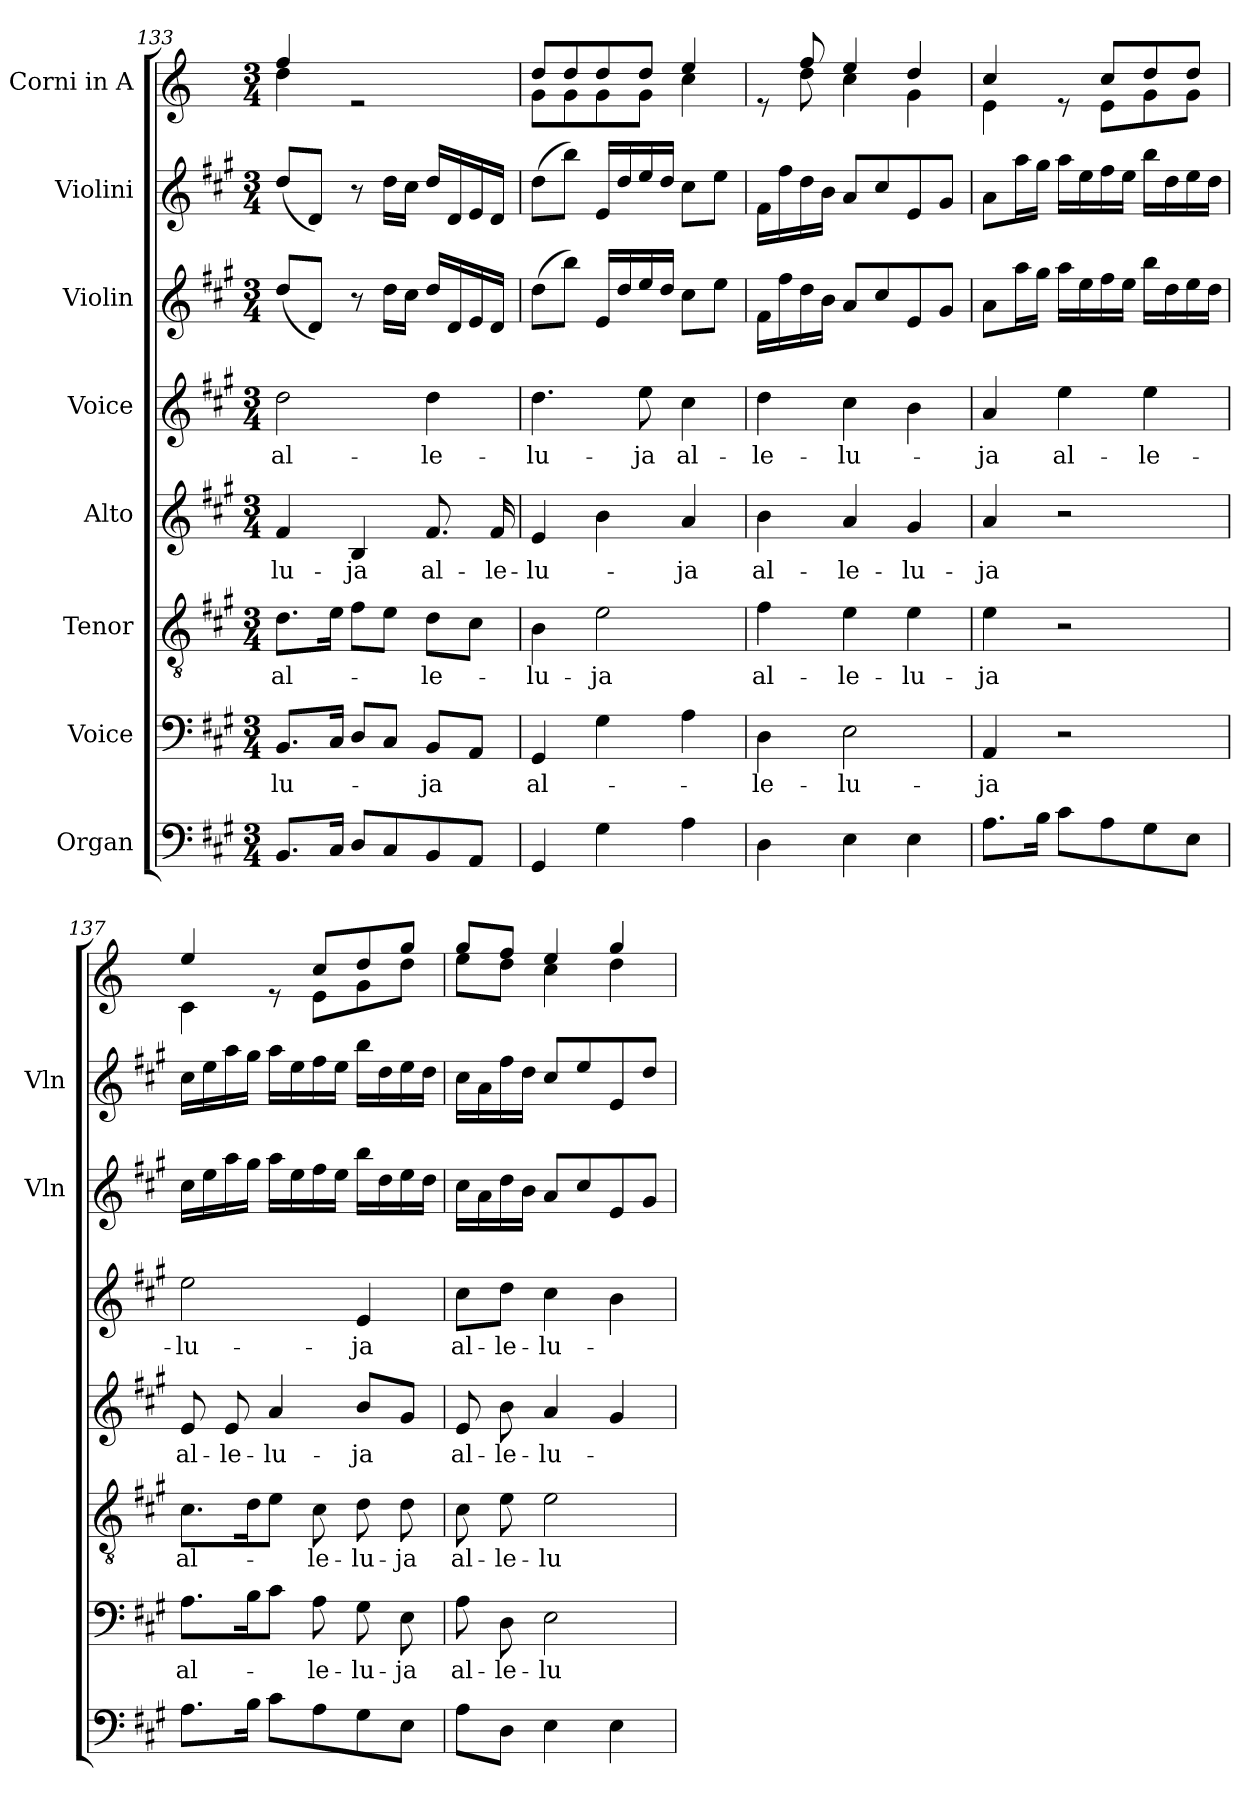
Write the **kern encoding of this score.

**kern	**kern	**text	**kern	**text	**kern	**text	**kern	**text	**kern	**kern	**kern
*part8	*part7	*part7	*part6	*part6	*part5	*part5	*part4	*part4	*part3	*part2	*part1
*staff8	*staff7	*staff7	*staff6	*staff6	*staff5	*staff5	*staff4	*staff4	*staff3	*staff2	*staff1
*I"Organ	*I"Voice	*	*I"Tenor	*	*I"Alto	*	*I"Voice	*	*I"Violin	*I"Violini	*I"Corni in A
*	*	*	*	*	*	*	*	*	*I'Vln	*I'Vln	*
*clefF4	*clefF4	*	*clefGv2	*	*clefG2	*	*clefG2	*	*clefG2	*clefG2	*clefG2
*	*	*	*	*	*	*	*	*	*	*	*ITrd2c3
*k[f#c#g#]	*k[f#c#g#]	*	*k[f#c#g#]	*	*k[f#c#g#]	*	*k[f#c#g#]	*	*k[f#c#g#]	*k[f#c#g#]	*k[f#c#g#]
*M3/4	*M3/4	*	*M3/4	*	*M3/4	*	*M3/4	*	*M3/4	*M3/4	*M3/4
=133	=133	=133	=133	=133	=133	=133	=133	=133	=133	=133	=133
!	!	!LO:LY:b	!	!LO:LY:b	!	!LO:LY:b	!	!LO:LY:b	!	!	!
*	*	*	*	*	*	*	*	*	*	*	*^
8.BB/L	8.BB/L	-lu-	8.d\L	al-	4f#/	-lu-	2dd\	al-	(8dd/L	(8dd/L	4dd/	4b\
.	.	.	.	.	.	.	.	.	8d/J)	8d/J)	.	.
16C#/Jk	16C#/Jk	.	16e\Jk	.	.	.	.	.	.	.	.	.
!	!	!	!	!	!	!LO:LY:b	!	!	!	!	!	!
8D/L	8D/L	.	8f#\L	.	4B/	-ja	.	.	8r	8r	2re	2ryy
8C#/	8C#/J	.	8e\J	.	.	.	.	.	16dd\LL	16dd\LL	.	.
.	.	.	.	.	.	.	.	.	16cc#\JJ	16cc#\JJ	.	.
!	!	!LO:LY:b	!	!LO:LY:b	!	!LO:LY:b	!	!LO:LY:b	!	!	!	!
8BB/	8BB/L	-ja	8d\L	-le-	8.f#/	al-	4dd\	-le-	16dd/LL	16dd/LL	.	.
.	.	.	.	.	.	.	.	.	16d/	16d/	.	.
8AA/J	8AA/J	.	8c#\J	.	.	.	.	.	16e/	16e/	.	.
!	!	!	!	!	!	!LO:LY:b	!	!	!	!	!	!
.	.	.	.	.	16f#/	-le-	.	.	16d/JJ	16d/JJ	.	.
=134	=134	=134	=134	=134	=134	=134	=134	=134	=134	=134	=134	=134
!	!	!LO:LY:b	!	!LO:LY:b	!	!LO:LY:b	!	!LO:LY:b	!	!	!	!
4GG#/	4GG#/	al-	4B\	-lu-	4e/	-lu-	4.dd\	-lu-	(8dd\L	(8dd\L	8b/L	8e\L
.	.	.	.	.	.	.	.	.	8bb\J)	8bb\J)	8b/	8e\
!	!	!	!	!LO:LY:b	!	!	!	!	!	!	!	!
4G#\	4G#\	.	2e\	-ja	4b\	.	.	.	16e/LL	16e/LL	8b/	8e\
.	.	.	.	.	.	.	.	.	16dd/	16dd/	.	.
!	!	!	!	!	!	!	!	!LO:LY:b	!	!	!	!
.	.	.	.	.	.	.	8ee\	-ja	16ee/	16ee/	8b/J	8e\J
.	.	.	.	.	.	.	.	.	16dd/JJ	16dd/JJ	.	.
!	!	!	!	!	!	!LO:LY:b	!	!LO:LY:b	!	!	!	!
4A\	4A\	.	.	.	4a/	-ja	4cc#\	al-	8cc#\L	8cc#\L	4cc#/	4a\
.	.	.	.	.	.	.	.	.	8ee\J	8ee\J	.	.
=135	=135	=135	=135	=135	=135	=135	=135	=135	=135	=135	=135	=135
!	!	!LO:LY:b	!	!LO:LY:b	!	!LO:LY:b	!	!LO:LY:b	!	!	!	!
4D\	4D\	-le-	4f#\	al-	4b\	al-	4dd\	-le-	16f#\LL	16f#\LL	8re	8ryy
.	.	.	.	.	.	.	.	.	16ff#\	16ff#\	.	.
.	.	.	.	.	.	.	.	.	16dd\	16dd\	8dd/	8b\
.	.	.	.	.	.	.	.	.	16b\JJ	16b\JJ	.	.
!	!	!LO:LY:b	!	!LO:LY:b	!	!LO:LY:b	!	!LO:LY:b	!	!	!	!
4E\	2E\	-lu-	4e\	-le-	4a/	-le-	4cc#\	-lu-	8a/L	8a/L	4cc#/	4a\
.	.	.	.	.	.	.	.	.	8cc#/	8cc#/	.	.
!	!	!	!	!LO:LY:b	!	!LO:LY:b	!	!	!	!	!	!
4E\	.	.	4e\	-lu-	4g#/	-lu-	4b\	.	8e/	8e/	4b/	4e\
.	.	.	.	.	.	.	.	.	8g#/J	8g#/J	.	.
=136	=136	=136	=136	=136	=136	=136	=136	=136	=136	=136	=136	=136
!	!	!LO:LY:b	!	!LO:LY:b	!	!LO:LY:b	!	!LO:LY:b	!	!	!	!
8.A\L	4AA/	-ja	4e\	-ja	4a/	-ja	4a/	-ja	8a\L	8a\L	4a/	4c#\
.	.	.	.	.	.	.	.	.	16aa\L	16aa\L	.	.
16B\Jk	.	.	.	.	.	.	.	.	16gg#\JJ	16gg#\JJ	.	.
!	!	!	!	!	!	!	!	!LO:LY:b	!	!	!	!
8c#\L	2r	.	2r	.	2r	.	4ee\	al-	16aa\LL	16aa\LL	8re	8ryy
.	.	.	.	.	.	.	.	.	16ee\	16ee\	.	.
8A\	.	.	.	.	.	.	.	.	16ff#\	16ff#\	8a/L	8c#\L
.	.	.	.	.	.	.	.	.	16ee\JJ	16ee\JJ	.	.
!	!	!	!	!	!	!	!	!LO:LY:b	!	!	!	!
8G#\	.	.	.	.	.	.	4ee\	-le-	16bb\LL	16bb\LL	8b/	8e\
.	.	.	.	.	.	.	.	.	16dd\	16dd\	.	.
8E\J	.	.	.	.	.	.	.	.	16ee\	16ee\	8b/J	8e\J
.	.	.	.	.	.	.	.	.	16dd\JJ	16dd\JJ	.	.
!!LO:PB:g=z	!!
=137	=137	=137	=137	=137	=137	=137	=137	=137	=137	=137	=137	=137
!	!	!LO:LY:b	!	!LO:LY:b	!	!LO:LY:b	!	!LO:LY:b	!	!	!	!
8.A\L	8.A\L	al-	8.c#\L	al-	8e/	al-	2ee\	-lu-	16cc#\LL	16cc#\LL	4cc#/	4A\
.	.	.	.	.	.	.	.	.	16ee\	16ee\	.	.
!	!	!	!	!	!	!LO:LY:b	!	!	!	!	!	!
.	.	.	.	.	8e/	-le-	.	.	16aa\	16aa\	.	.
16B\Jk	16B\K	.	16d\K	.	.	.	.	.	16gg#\JJ	16gg#\JJ	.	.
!	!	!	!	!	!	!LO:LY:b	!	!	!	!	!	!
8c#\L	8c#\J	.	8e\J	.	4a/	-lu-	.	.	16aa\LL	16aa\LL	8re	8ryy
.	.	.	.	.	.	.	.	.	16ee\	16ee\	.	.
!	!	!LO:LY:b	!	!LO:LY:b	!	!	!	!	!	!	!	!
8A\	8A\	-le-	8c#\	-le-	.	.	.	.	16ff#\	16ff#\	8a/L	8c#\L
.	.	.	.	.	.	.	.	.	16ee\JJ	16ee\JJ	.	.
!	!	!LO:LY:b	!	!LO:LY:b	!	!LO:LY:b	!	!LO:LY:b	!	!	!	!
8G#\	8G#\	-lu-	8d\	-lu-	8b/L	-ja	4e/	-ja	16bb\LL	16bb\LL	8b/	8e\
.	.	.	.	.	.	.	.	.	16dd\	16dd\	.	.
!	!	!LO:LY:b	!	!LO:LY:b	!	!	!	!	!	!	!	!
8E\J	8E\	-ja	8d\	-ja	8g#/J	.	.	.	16ee\	16ee\	8ee/J	8b\J
.	.	.	.	.	.	.	.	.	16dd\JJ	16dd\JJ	.	.
=138	=138	=138	=138	=138	=138	=138	=138	=138	=138	=138	=138	=138
!	!	!LO:LY:b	!	!LO:LY:b	!	!LO:LY:b	!	!LO:LY:b	!	!	!	!
8A\L	8A\	al-	8c#\	al-	8e/	al-	8cc#\L	al-	16cc#\LL	16cc#\LL	8ee/L	8cc#\L
.	.	.	.	.	.	.	.	.	16a\	16a\	.	.
!	!	!LO:LY:b	!	!LO:LY:b	!	!LO:LY:b	!	!LO:LY:b	!	!	!	!
8D\J	8D\	-le-	8e\	-le-	8b\	-le-	8dd\J	-le-	16dd\	16ff#\	8dd/J	8b\J
.	.	.	.	.	.	.	.	.	16b\JJ	16dd\JJ	.	.
!	!	!LO:LY:b	!	!LO:LY:b	!	!LO:LY:b	!	!LO:LY:b	!	!	!	!
4E\	2E\	-lu-	2e\	-lu-	4a/	-lu-	4cc#\	-lu-	8a/L	8cc#/L	4cc#/	4a\
.	.	.	.	.	.	.	.	.	8cc#/	8ee/	.	.
4E\	.	.	.	.	4g#/	.	4b\	.	8e/	8e/	4ee/	4b\
.	.	.	.	.	.	.	.	.	8g#/J	8dd/J	.	.
*	*	*	*	*	*	*	*	*	*	*	*v	*v
=	=	=	=	=	=	=	=	=	=	=	=
*-	*-	*-	*-	*-	*-	*-	*-	*-	*-	*-	*-
